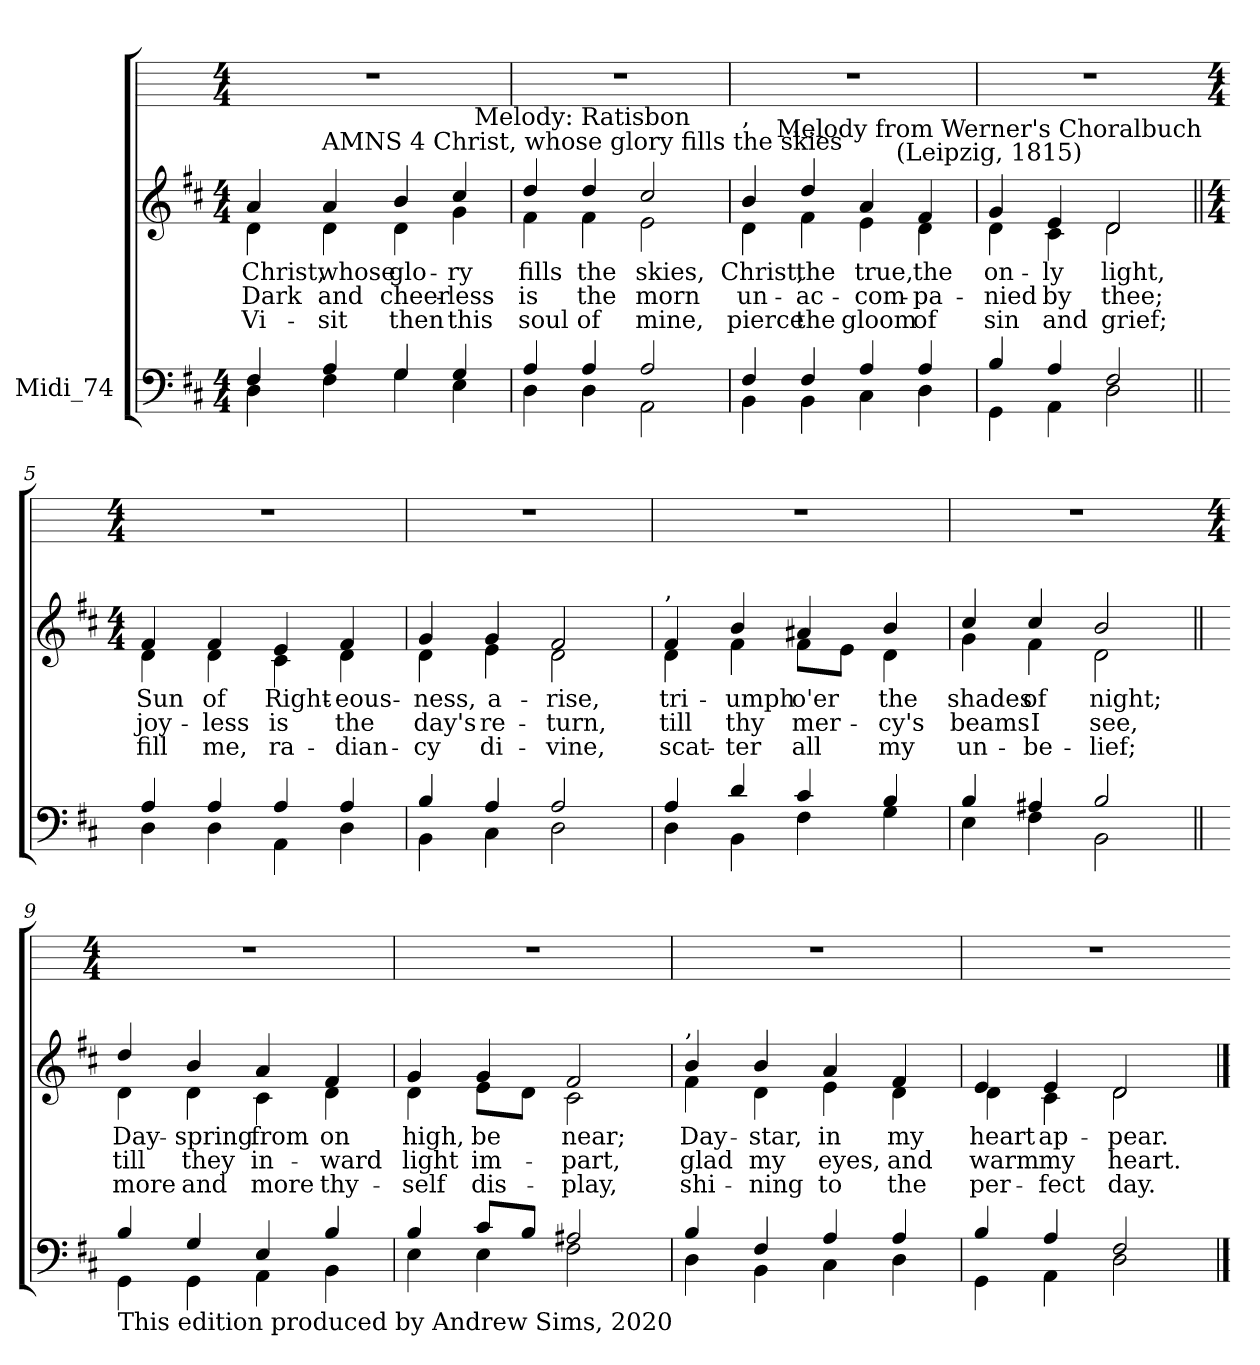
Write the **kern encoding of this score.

**kern	**kern	**text	**text	**text	**kern
*part3	*part2	*part2	*part2	*part2	*part1
*staff3	*staff2	*staff2	*staff2	*staff2	*staff1
*I"Midi_74	*	*	*	*	*
*clefF4	*clefG2	*	*	*	*
*k[f#c#]	*k[f#c#]	*	*	*	*
*D:	*D:	*	*	*	*
*M4/4	*M4/4	*	*	*	*M4/4
=1	=1	=1	=1	=1	=1
*^	*	*	*	*	*
!	!	!LO:TX:a:cj:t=Charles Wesley\n(1707-1788)	!	!	!	!
!	!	!	!LO:LY:b	!LO:LY:b	!LO:LY:b	!
*	*	*^	*	*	*	*
4F#	4D\	4a/	4d	Christ,	Dark	Vi-	1r
!	!	!	!	!LO:LY:b	!LO:LY:b	!LO:LY:b	!
4A	4F#\	4a/	4d	-whose	and	sit	.
!	!	!	!	!LO:LY:b	!LO:LY:b	!LO:LY:b	!
4G	4G\	4b/	4d	glo-	-cheer-	-then	.
!	!	!	!	!LO:LY:b	!LO:LY:b	!LO:LY:b	!
4G	4E\	4cc#/	4g	ry	less	this	.
=2	=2	=2	=2	=2	=2	=2	=2
!	!	!	!	!LO:LY:b	!LO:LY:b	!LO:LY:b	!
4A	4D\	4dd/	4f#	fills	is	soul	1r
!	!	!LO:TX:a:cj:t=AMNS 4 Christ, whose glory fills the skies	!	!	!	!	!
!	!	!LO:TX:a:cj:t=Melody&colon; Ratisbon	!	!	!	!	!
!	!	!	!	!LO:LY:b	!LO:LY:b	!LO:LY:b	!
4A	4D\	4dd/	4f#	the	the	of	.
!	!	!	!	!LO:LY:b	!LO:LY:b	!LO:LY:b	!
2A	2AA\	2cc#/	2e	skies,	morn	mine,	.
=3	=3	=3	=3	=3	=3	=3	=3
!	!	!LO:TX:a:t=,	!	!	!	!	!
!	!	!	!	!LO:LY:b	!LO:LY:b	!LO:LY:b	!
4F#	4BB\	4b/	4d	Christ,	un-	-pierce	1r
!	!	!	!	!LO:LY:b	!LO:LY:b	!LO:LY:b	!
4F#	4BB\	4dd/	4f#	the	ac-	-the	.
!	!	!	!	!LO:LY:b	!LO:LY:b	!LO:LY:b	!
4A	4C#\	4a/	4e	true,	com-	-gloom	.
!	!	!	!	!LO:LY:b	!LO:LY:b	!LO:LY:b	!
4A	4D\	4f#/	4d	the	pa-	-of	.
=4	=4	=4	=4	=4	=4	=4	=4
!	!	!LO:TX:a:cj:t=Melody from Werner's Choralbuch\n(Leipzig, 1815)	!	!	!	!	!
!	!	!	!	!LO:LY:b	!LO:LY:b	!LO:LY:b	!
4B	4GG\	4g/	4d	on-	-nied	sin	1r
!	!	!	!	!LO:LY:b	!LO:LY:b	!LO:LY:b	!
4A	4AA\	4e/	4c#	ly	by	and	.
!	!	!	!	!LO:LY:b	!LO:LY:b	!LO:LY:b	!
2F#	2D\	2d/	2d	light,	thee;	grief;	.
!!LO:LB:g=z
=5||	=5||	=5||	=5||	=5	=5	=5	=5
*	*	*M4/4	*	*	*	*	*M4/4
!	!	!	!	!LO:LY:b	!LO:LY:b	!LO:LY:b	!
4A	4D\	4f#/	4d	Sun	joy-	-fill	1r
!	!	!	!	!LO:LY:b	!LO:LY:b	!LO:LY:b	!
4A	4D\	4f#/	4d	of	less	me,	.
!	!	!	!	!LO:LY:b	!LO:LY:b	!LO:LY:b	!
4A	4AA\	4e/	4c#	Right-	-is	ra-	.
!	!	!	!	!LO:LY:b	!LO:LY:b	!LO:LY:b	!
4A	4D\	4f#/	4d	-eous-	-the	dian-	.
=6	=6	=6	=6	=6	=6	=6	=6
!	!	!	!	!LO:LY:b	!LO:LY:b	!LO:LY:b	!
4B	4BB\	4g/	4d	-ness,	day's	cy	1r
!	!	!	!	!LO:LY:b	!LO:LY:b	!LO:LY:b	!
4A	4C#\	4g/	4e	a-	-re-	-di-	.
!	!	!	!	!LO:LY:b	!LO:LY:b	!LO:LY:b	!
2A	2D\	2f#/	2d	-rise,	turn,	vine,	.
=7	=7	=7	=7	=7	=7	=7	=7
!	!	!LO:TX:a:t=,	!	!	!	!	!
!	!	!	!	!LO:LY:b	!LO:LY:b	!LO:LY:b	!
4A	4D\	4f#/	4d	tri-	-till	scat-	1r
!	!	!	!	!LO:LY:b	!LO:LY:b	!LO:LY:b	!
4d	4BB\	4b/	4f#	-umph	thy	ter	.
!	!	!	!	!LO:LY:b	!LO:LY:b	!LO:LY:b	!
4c#	4F#\	4a#X/	8f#L	o'er	mer-	-all	.
.	.	.	8eJ	.	.	.	.
!	!	!	!	!LO:LY:b	!LO:LY:b	!LO:LY:b	!
4B	4G\	4b/	4d	the	cy's	my	.
=8	=8	=8	=8	=8	=8	=8	=8
!	!	!	!	!LO:LY:b	!LO:LY:b	!LO:LY:b	!
4B	4E\	4cc#/	4g	shades	beams	un-	1r
!	!	!	!	!LO:LY:b	!LO:LY:b	!LO:LY:b	!
4A#X	4F#\	4cc#/	4f#	-of	I	be-	.
!	!	!	!	!LO:LY:b	!LO:LY:b	!LO:LY:b	!
2B	2BB\	2b/	2d	-night;	see,	lief;	.
!!LO:LB:g=z
=9||	=9||	=9||	=9||	=9	=9	=9	=9
*	*	*	*	*	*	*	*M4/4
!LO:TX:b:t=This edition produced by Andrew Sims, 2020	!	!	!	!	!	!	!
!	!	!	!	!LO:LY:b	!LO:LY:b	!LO:LY:b	!
4B	4GG\	4dd/	4d	Day-	-till	more	1r
!	!	!	!	!LO:LY:b	!LO:LY:b	!LO:LY:b	!
4G	4GG\	4b/	4d	spring	they	and	.
!	!	!	!	!LO:LY:b	!LO:LY:b	!LO:LY:b	!
4E	4AA\	4a/	4c#	from	in-	-more	.
!	!	!	!	!LO:LY:b	!LO:LY:b	!LO:LY:b	!
4B	4BB\	4f#/	4d	on	ward	thy-	.
=10	=10	=10	=10	=10	=10	=10	=10
!	!	!	!	!LO:LY:b	!LO:LY:b	!LO:LY:b	!
4B	4E\	4g/	4d	-high,	light	self	1r
!	!	!	!	!LO:LY:b	!LO:LY:b	!LO:LY:b	!
8c#L	4E\	4g/	8eL	be	im-	-dis-	.
8BJ	.	.	8dJ	.	.	.	.
!	!	!	!	!LO:LY:b	!LO:LY:b	!LO:LY:b	!
2A#X	2F#\	2f#/	2c#	-near;	part,	play,	.
=11	=11	=11	=11	=11	=11	=11	=11
!	!	!LO:TX:a:t=,	!	!	!	!	!
!	!	!	!	!LO:LY:b	!LO:LY:b	!LO:LY:b	!
4B	4D\	4b/	4f#	Day-	-glad	shi-	1r
!	!	!	!	!LO:LY:b	!LO:LY:b	!LO:LY:b	!
4F#	4BB\	4b/	4d	-star,	my	ning	.
!	!	!	!	!LO:LY:b	!LO:LY:b	!LO:LY:b	!
4A	4C#\	4a/	4e	in	eyes,	to	.
!	!	!	!	!LO:LY:b	!LO:LY:b	!LO:LY:b	!
4A	4D\	4f#/	4d	my	and	the	.
=12	=12	=12	=12	=12	=12	=12	=12
!	!	!	!	!LO:LY:b	!LO:LY:b	!LO:LY:b	!
4B	4GG\	4e/	4d	heart	warm	per-	1r
!	!	!	!	!LO:LY:b	!LO:LY:b	!LO:LY:b	!
4A	4AA\	4e/	4c#	-ap-	-my	fect	.
!	!	!	!	!LO:LY:b	!LO:LY:b	!LO:LY:b	!
2F#	2D\	2d/	2d	pear.	heart.	day.	.
*v	*v	*	*	*	*	*	*
*	*v	*v	*	*	*	*
==	==	=	=	=	=
*-	*-	*-	*-	*-	*-
